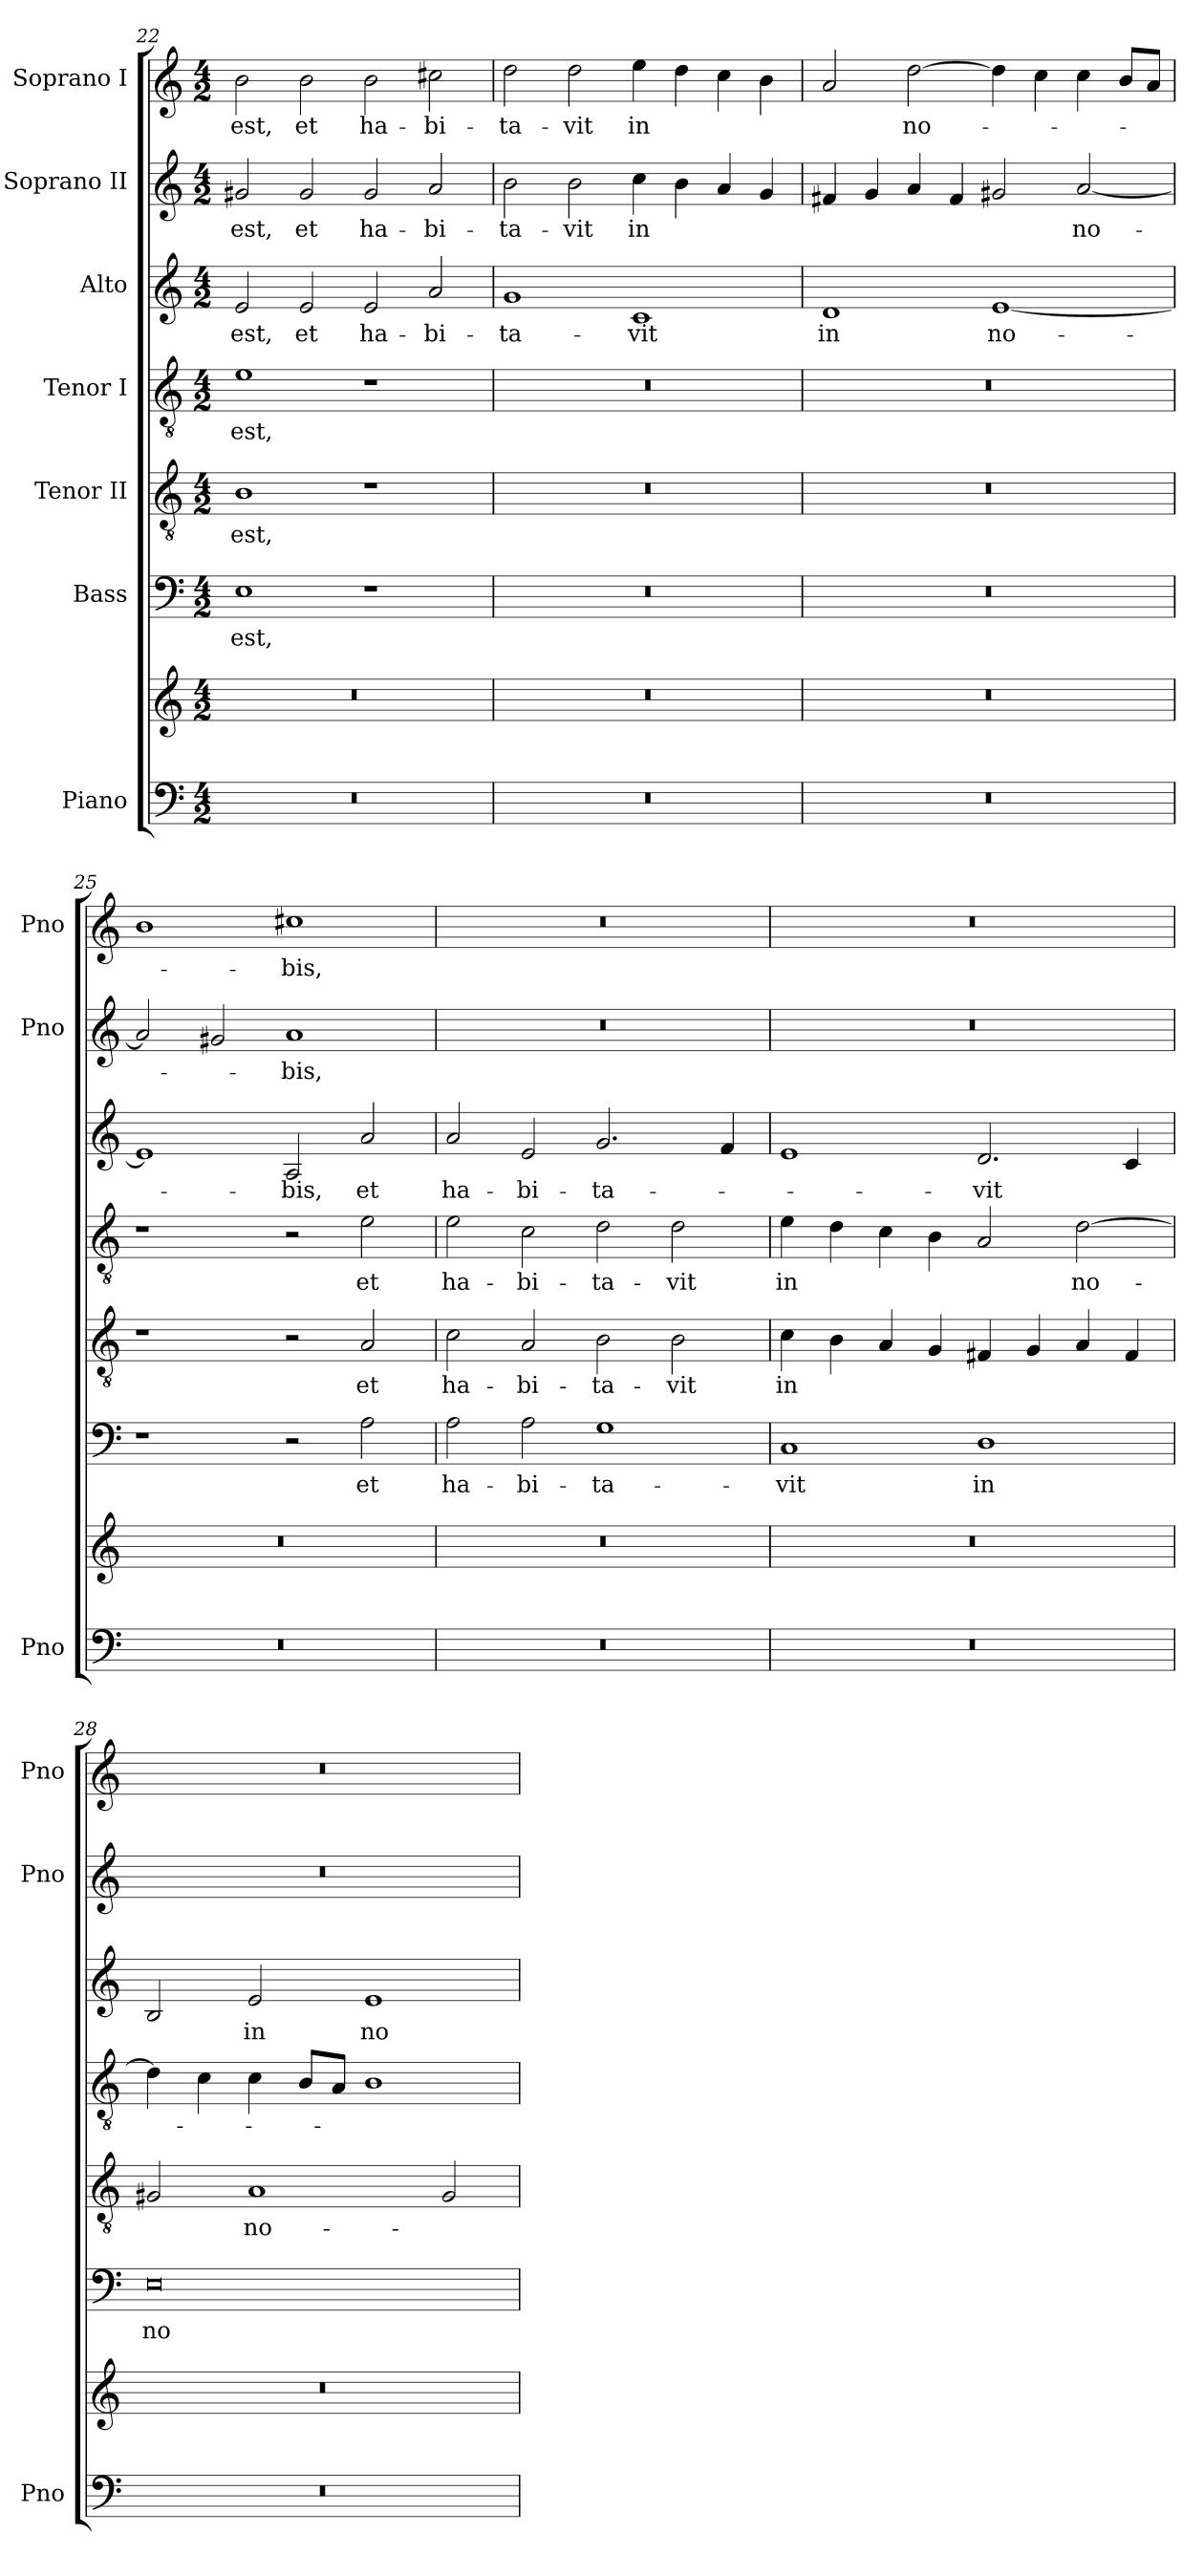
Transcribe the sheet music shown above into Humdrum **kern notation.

**kern	**kern	**kern	**text	**kern	**text	**kern	**text	**kern	**text	**kern	**text	**kern	**text
*part7	*part7	*part6	*part6	*part5	*part5	*part4	*part4	*part3	*part3	*part2	*part2	*part1	*part1
*staff8	*staff7	*staff6	*staff6	*staff5	*staff5	*staff4	*staff4	*staff3	*staff3	*staff2	*staff2	*staff1	*staff1
*I"Piano	*	*I"Bass	*	*I"Tenor II	*	*I"Tenor I	*	*I"Alto	*	*I"Soprano II	*	*I"Soprano I	*
*I'Pno	*	*	*	*	*	*	*	*	*	*I'Pno	*	*I'Pno	*
*clefF4	*clefG2	*clefF4	*	*clefGv2	*	*clefGv2	*	*clefG2	*	*clefG2	*	*clefG2	*
*k[]	*k[]	*k[]	*	*k[]	*	*k[]	*	*k[]	*	*k[]	*	*k[]	*
*C:	*C:	*C:	*	*C:	*	*C:	*	*C:	*	*C:	*	*C:	*
*M4/2	*M4/2	*M4/2	*	*M4/2	*	*M4/2	*	*M4/2	*	*M4/2	*	*M4/2	*
=22	=22	=22	=22	=22	=22	=22	=22	=22	=22	=22	=22	=22	=22
0r	0r	1E	est,	1B	est,	1e	est,	2e/	est,	2g#X/	est,	2b\	est,
.	.	.	.	.	.	.	.	2e/	et	2g#/	et	2b\	et
.	.	1r	.	1r	.	1r	.	2e/	ha-	2g#/	ha-	2b\	ha-
.	.	.	.	.	.	.	.	2a/	-bi-	2a/	-bi-	2cc#X\	-bi-
!!LO:LB:g=z
=23	=23	=23	=23	=23	=23	=23	=23	=23	=23	=23	=23	=23	=23
0r	0r	0r	.	0r	.	0r	.	1g	-­ta-	2b\	-­ta-	2dd\	-­ta-
.	.	.	.	.	.	.	.	.	.	2b\	-vit	2dd\	-vit
.	.	.	.	.	.	.	.	1c	-vit	4cc\	in	4ee\	in
.	.	.	.	.	.	.	.	.	.	4b\	.	4dd\	.
.	.	.	.	.	.	.	.	.	.	4a/	.	4cc\	.
.	.	.	.	.	.	.	.	.	.	4g/	.	4b\	.
=24	=24	=24	=24	=24	=24	=24	=24	=24	=24	=24	=24	=24	=24
0r	0r	0r	.	0r	.	0r	.	1d	in	4f#X/	.	2a/	.
.	.	.	.	.	.	.	.	.	.	4g/	.	.	.
.	.	.	.	.	.	.	.	.	.	4a/	.	[2dd\	no-
.	.	.	.	.	.	.	.	.	.	4f#/	.	.	.
.	.	.	.	.	.	.	.	[1e	no-	2g#X/	.	4dd\]	.
.	.	.	.	.	.	.	.	.	.	.	.	4cc\	.
.	.	.	.	.	.	.	.	.	.	[2a/	no-	4cc\	.
.	.	.	.	.	.	.	.	.	.	.	.	8b/L	.
.	.	.	.	.	.	.	.	.	.	.	.	8a/J	.
=25	=25	=25	=25	=25	=25	=25	=25	=25	=25	=25	=25	=25	=25
0r	0r	1r	.	1r	.	1r	.	1e]	.	2a/]	.	1b	.
.	.	.	.	.	.	.	.	.	.	2g#X/	.	.	.
.	.	2r	.	2r	.	2r	.	2A/	-bis,	1a	-bis,	1cc#X	-bis,
.	.	2A\	et	2A/	et	2e\	et	2a/	et	.	.	.	.
=26	=26	=26	=26	=26	=26	=26	=26	=26	=26	=26	=26	=26	=26
0r	0r	2A\	ha-	2c\	ha-	2e\	ha-	2a/	ha-	0r	.	0r	.
.	.	2A\	-bi-	2A/	-bi-	2c\	-bi-	2e/	-bi-	.	.	.	.
.	.	1G	-ta-	2B\	-ta-	2d\	-ta-	2.g/	-ta-	.	.	.	.
.	.	.	.	2B\	-vit	2d\	-vit	.	.	.	.	.	.
.	.	.	.	.	.	.	.	4f/	.	.	.	.	.
!!LO:PB:g=z
=27	=27	=27	=27	=27	=27	=27	=27	=27	=27	=27	=27	=27	=27
0r	0r	1C	-vit	4c\	in	4e\	in	1e	.	0r	.	0r	.
.	.	.	.	4B\	.	4d\	.	.	.	.	.	.	.
.	.	.	.	4A/	.	4c\	.	.	.	.	.	.	.
.	.	.	.	4G/	.	4B\	.	.	.	.	.	.	.
.	.	1D	in	4F#X/	.	2A/	.	2.d/	-vit	.	.	.	.
.	.	.	.	4G/	.	.	.	.	.	.	.	.	.
.	.	.	.	4A/	.	[2d\	no-	.	.	.	.	.	.
.	.	.	.	4F#/	.	.	.	4c/	.	.	.	.	.
=28	=28	=28	=28	=28	=28	=28	=28	=28	=28	=28	=28	=28	=28
0r	0r	0E	no-	2G#X/	.	4d\]	.	2B/	.	0r	.	0r	.
.	.	.	.	.	.	4c\	.	.	.	.	.	.	.
.	.	.	.	1A	no-	4c\	.	2e/	in	.	.	.	.
.	.	.	.	.	.	8B/L	.	.	.	.	.	.	.
.	.	.	.	.	.	8A/J	.	.	.	.	.	.	.
.	.	.	.	.	.	1B	.	1e	no-	.	.	.	.
.	.	.	.	2G#/	.	.	.	.	.	.	.	.	.
=	=	=	=	=	=	=	=	=	=	=	=	=	=
*-	*-	*-	*-	*-	*-	*-	*-	*-	*-	*-	*-	*-	*-
